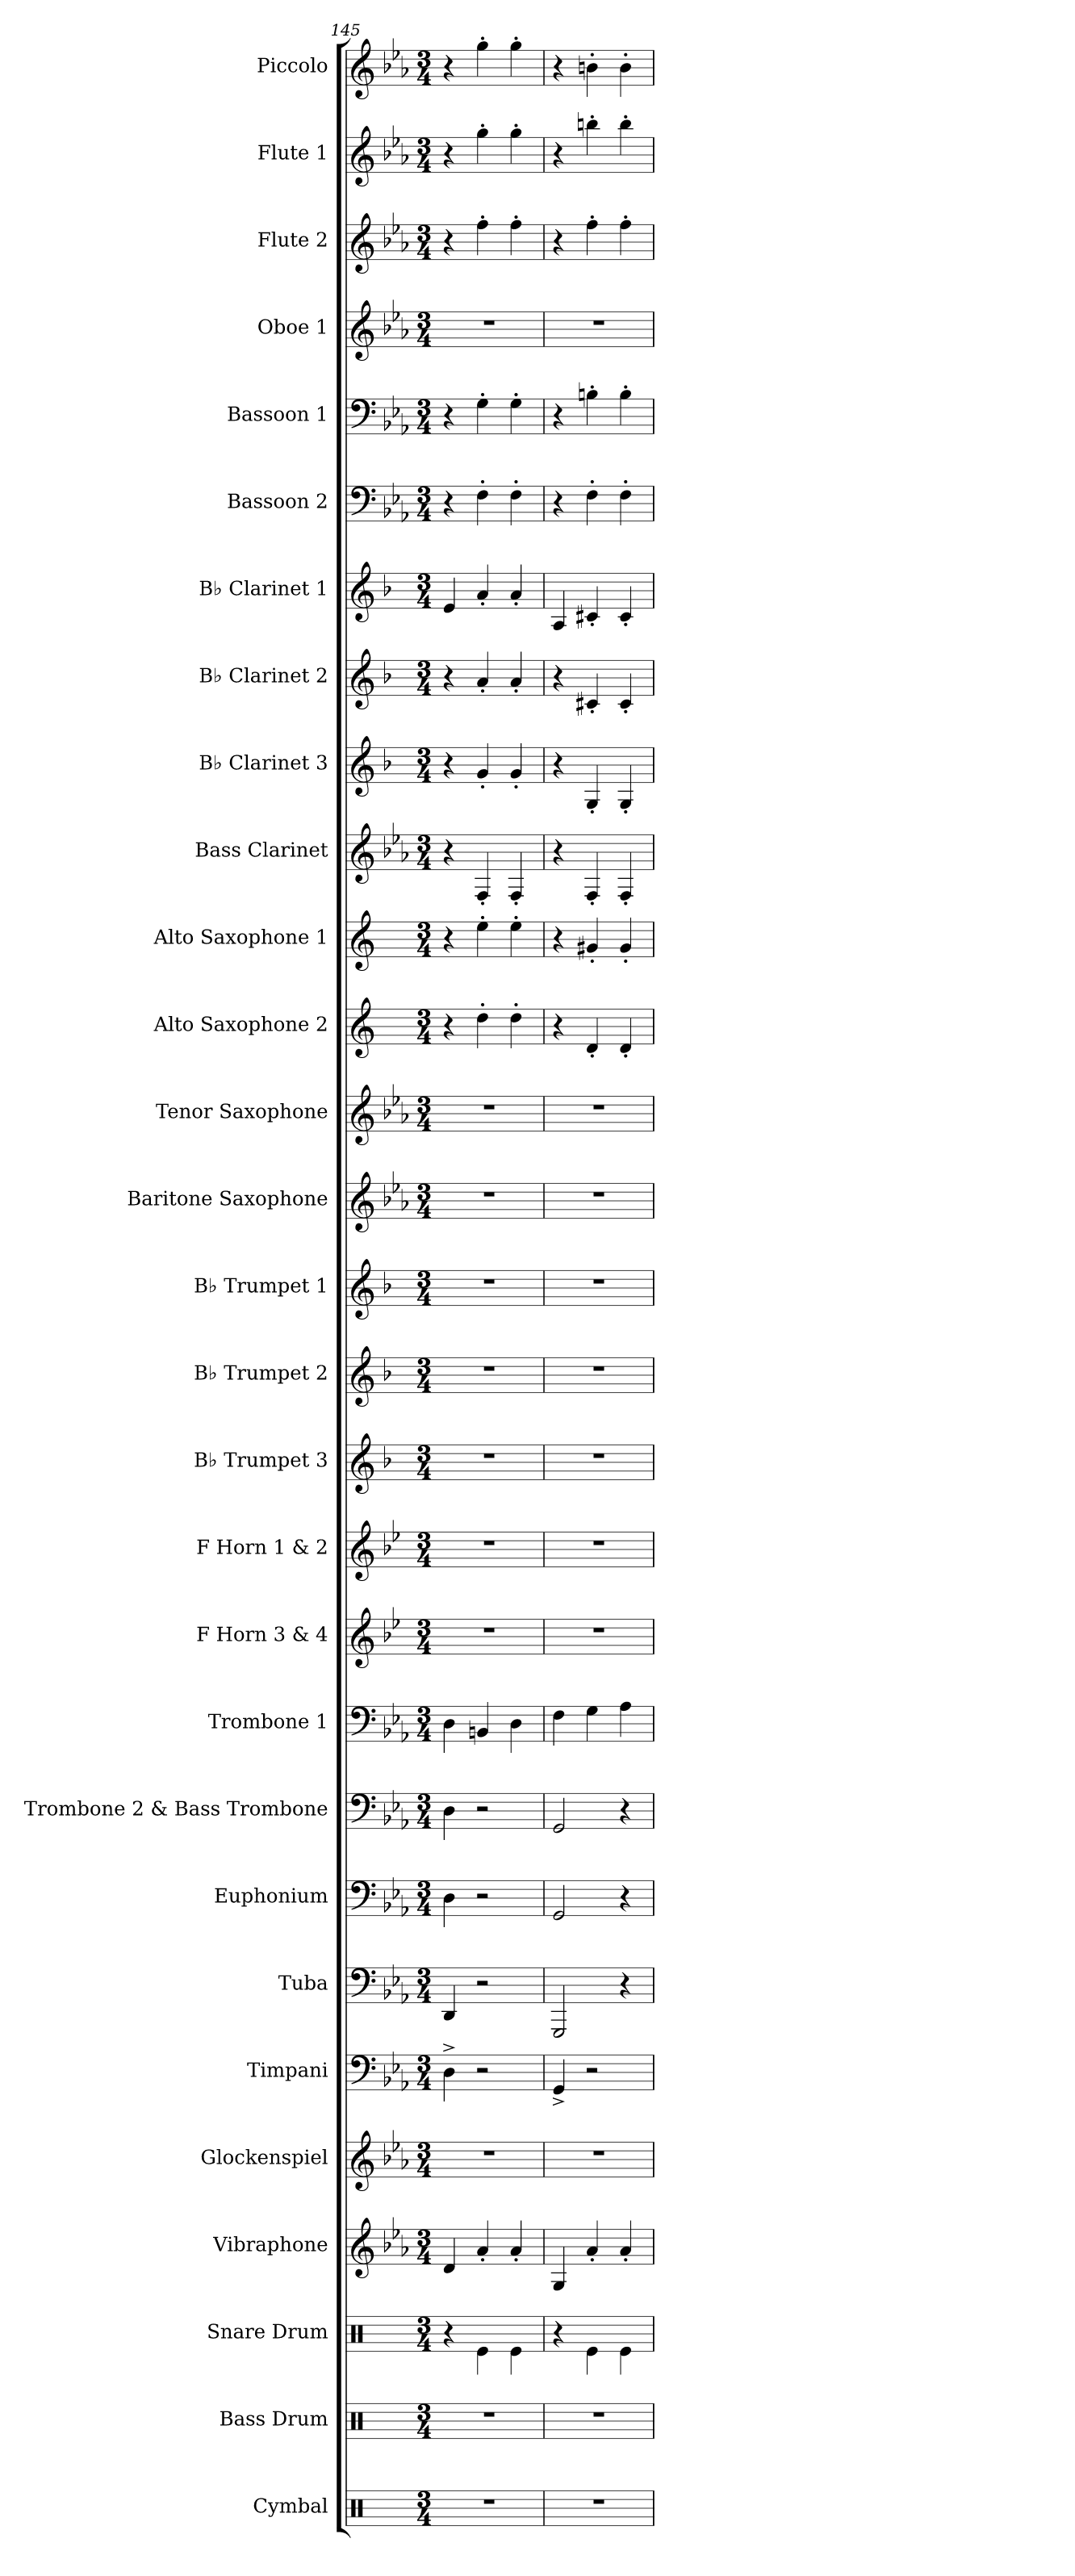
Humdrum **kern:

**kern	**kern	**kern	**kern	**kern	**kern	**kern	**kern	**kern	**kern	**kern	**kern	**kern	**kern	**kern	**kern	**kern	**kern	**kern	**kern	**kern	**kern	**kern	**kern	**kern	**kern	**kern	**kern	**kern
*part29	*part28	*part27	*part26	*part25	*part24	*part23	*part22	*part21	*part20	*part19	*part18	*part17	*part16	*part15	*part14	*part13	*part12	*part11	*part10	*part9	*part8	*part7	*part6	*part5	*part4	*part3	*part2	*part1
*staff29	*staff28	*staff27	*staff26	*staff25	*staff24	*staff23	*staff22	*staff21	*staff20	*staff19	*staff18	*staff17	*staff16	*staff15	*staff14	*staff13	*staff12	*staff11	*staff10	*staff9	*staff8	*staff7	*staff6	*staff5	*staff4	*staff3	*staff2	*staff1
*I"Cymbal	*I"Bass Drum	*I"Snare Drum	*I"Vibraphone	*I"Glockenspiel	*I"Timpani	*I"Tuba	*I"Euphonium	*I"Trombone 2 &amp; Bass Trombone	*I"Trombone 1	*I"F Horn 3 &amp; 4	*I"F Horn 1 &amp; 2	*I"B♭ Trumpet 3	*I"B♭ Trumpet 2	*I"B♭ Trumpet 1	*I"Baritone Saxophone	*I"Tenor Saxophone	*I"Alto Saxophone 2	*I"Alto Saxophone 1	*I"Bass Clarinet	*I"B♭ Clarinet 3	*I"B♭ Clarinet 2	*I"B♭ Clarinet 1	*I"Bassoon 2	*I"Bassoon 1	*I"Oboe 1	*I"Flute 2	*I"Flute 1	*I"Piccolo
*I'Cym.	*I'B. Dr.	*I'Sn. Dr.	*I'Vib.	*I'Glk.	*I'Timp.	*I'Tba.	*I'Euph.	*I'Tbn. 2 B. Tbn.	*I'Tbn. 1	*I'F Hn. 3 4	*I'F Hn. 1 2	*I'B♭ Tpt. 3	*I'B♭ Tpt. 2	*I'B♭ Tpt. 1	*I'Bar. Sax.	*I'T. Sax.	*I'A. Sax. 2	*I'A. Sax. 1	*I'B. Cl.	*I'B♭ Cl. 3	*I'B♭ Cl. 2	*I'B♭ Cl. 1	*I'Bsn. 2	*I'Bsn. 1	*I'Ob. 1	*I'Fl. 2	*I'Fl. 1	*I'Picc.
*clefX	*clefX	*clefX	*clefG2	*clefG2	*clefF4	*clefF4	*clefF4	*clefF4	*clefF4	*clefG2	*clefG2	*clefG2	*clefG2	*clefG2	*clefG2	*clefG2	*clefG2	*clefG2	*clefG2	*clefG2	*clefG2	*clefG2	*clefF4	*clefF4	*clefG2	*clefG2	*clefG2	*clefG2
*	*	*	*	*ITrd-14c-24	*	*	*	*	*	*ITrd4c7	*ITrd4c7	*ITrd1c2	*ITrd1c2	*ITrd1c2	*ITrd12c21	*ITrd8c14	*ITrd5c9	*ITrd5c9	*ITrd8c14	*ITrd1c2	*ITrd1c2	*ITrd1c2	*	*	*	*	*	*ITrd-7c-12
*k[]	*k[]	*k[]	*k[b-e-a-]	*k[b-e-a-]	*k[b-e-a-]	*k[b-e-a-]	*k[b-e-a-]	*k[b-e-a-]	*k[b-e-a-]	*k[b-e-a-]	*k[b-e-a-]	*k[b-e-a-]	*k[b-e-a-]	*k[b-e-a-]	*k[b-e-a-]	*k[b-e-a-]	*k[b-e-a-]	*k[b-e-a-]	*k[b-e-a-]	*k[b-e-a-]	*k[b-e-a-]	*k[b-e-a-]	*k[b-e-a-]	*k[b-e-a-]	*k[b-e-a-]	*k[b-e-a-]	*k[b-e-a-]	*k[b-e-a-]
*M3/4	*M3/4	*M3/4	*M3/4	*M3/4	*M3/4	*M3/4	*M3/4	*M3/4	*M3/4	*M3/4	*M3/4	*M3/4	*M3/4	*M3/4	*M3/4	*M3/4	*M3/4	*M3/4	*M3/4	*M3/4	*M3/4	*M3/4	*M3/4	*M3/4	*M3/4	*M3/4	*M3/4	*M3/4
=145	=145	=145	=145	=145	=145	=145	=145	=145	=145	=145	=145	=145	=145	=145	=145	=145	=145	=145	=145	=145	=145	=145	=145	=145	=145	=145	=145	=145
2.r	2.r	4r	4d/	2.r	4D^\	4DD/	4D\	4D\	4D\	2.r	2.r	2.r	2.r	2.r	2.r	2.r	4r	4r	4r	4r	4r	4d/	4r	4r	2.r	4r	4r	4r
.	.	4Re\	4a-'/	.	2r	2r	2r	2r	4BBn/	.	.	.	.	.	.	.	4f'\	4g'\	4FF'/	4f'/	4g'/	4g'/	4F'\	4G'\	.	4ff'\	4gg'\	4ggg'\
.	.	4Re\	4a-'/	.	.	.	.	.	4D\	.	.	.	.	.	.	.	4f'\	4g'\	4FF'/	4f'/	4g'/	4g'/	4F'\	4G'\	.	4ff'\	4gg'\	4ggg'\
=146	=146	=146	=146	=146	=146	=146	=146	=146	=146	=146	=146	=146	=146	=146	=146	=146	=146	=146	=146	=146	=146	=146	=146	=146	=146	=146	=146	=146
2.r	2.r	4r	4G/	2.r	4GG^/	2GGG/	2GG/	2GG/	4F\	2.r	2.r	2.r	2.r	2.r	2.r	2.r	4r	4r	4r	4r	4r	4G/	4r	4r	2.r	4r	4r	4r
.	.	4Re\	4a-'/	.	2r	.	.	.	4G\	.	.	.	.	.	.	.	4F'/	4Bn'/	4FF'/	4F'/	4Bn'/	4Bn'/	4F'\	4Bn'\	.	4ff'\	4bbn'\	4bbn'\
.	.	4Re\	4a-'/	.	.	4r	4r	4r	4A-\	.	.	.	.	.	.	.	4F'/	4B'/	4FF'/	4F'/	4B'/	4B'/	4F'\	4B'\	.	4ff'\	4bb'\	4bb'\
=	=	=	=	=	=	=	=	=	=	=	=	=	=	=	=	=	=	=	=	=	=	=	=	=	=	=	=	=
*-	*-	*-	*-	*-	*-	*-	*-	*-	*-	*-	*-	*-	*-	*-	*-	*-	*-	*-	*-	*-	*-	*-	*-	*-	*-	*-	*-	*-
